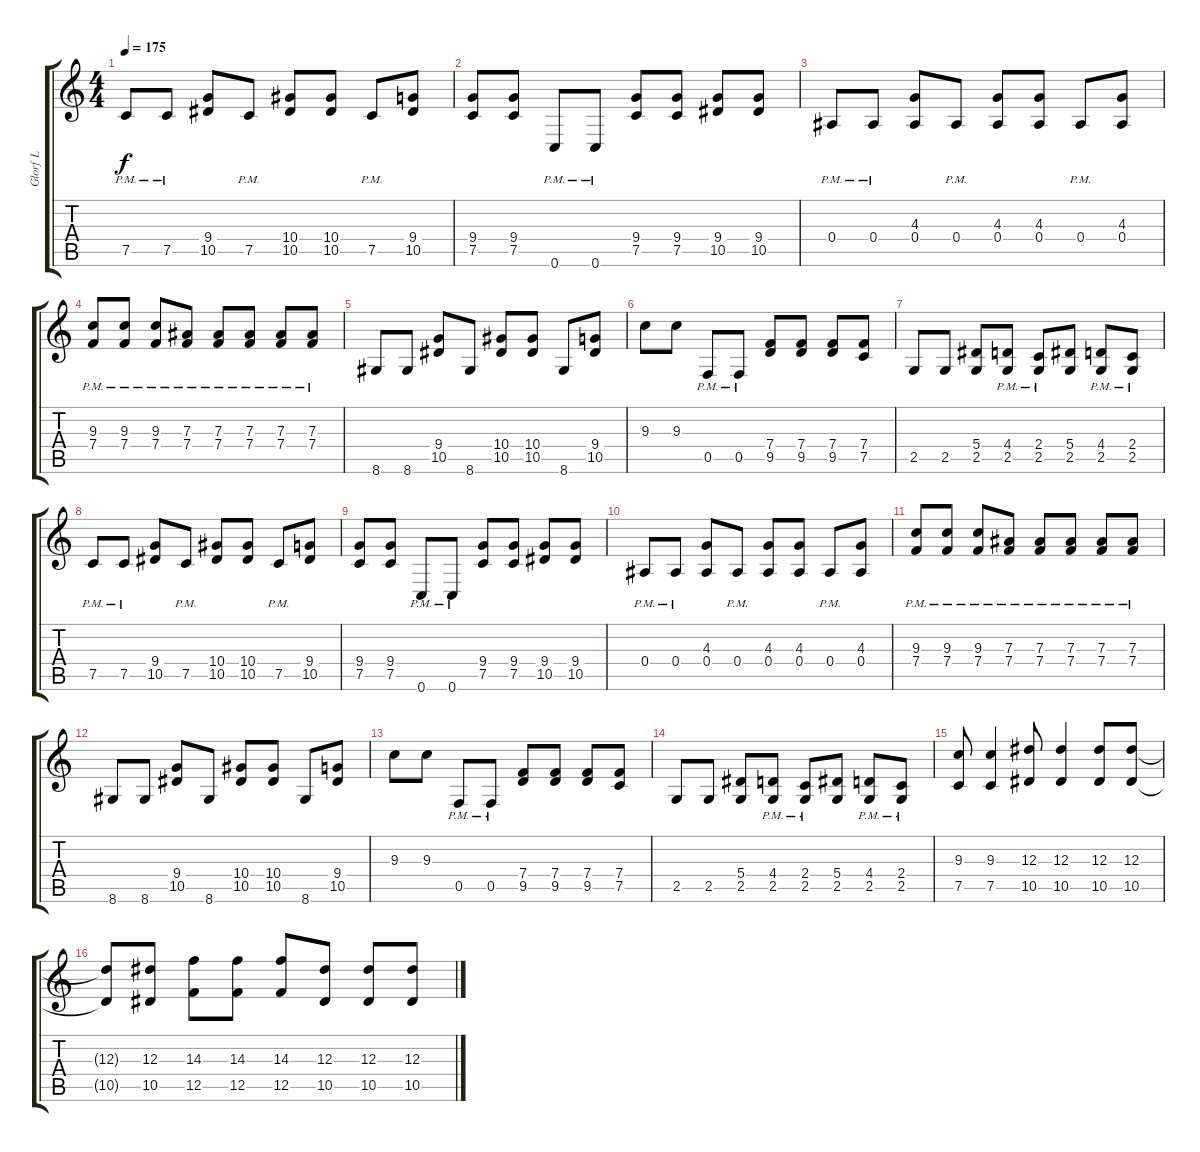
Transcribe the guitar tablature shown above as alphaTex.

\track ("Glorf L" "Glorf L") {instrument distortionguitar}
\staff {score tabs}
\tuning (C4 G3 Eb3 Bb2 F2 C2) {hide}
\ts (4 4)
\tempo 175
\clef g2
\ks c
7.5{pm}.8{dy f} 7.5{pm}.8 (9.4 10.5).8 7.5{pm}.8 (10.4 10.5).8 (10.4 10.5).8 7.5{pm}.8 (9.4 10.5).8 |
(9.4 7.5).8 (9.4 7.5).8 0.6{pm}.8 0.6{pm}.8 (9.4 7.5).8 (9.4 7.5).8 (9.4 10.5).8 (9.4 10.5).8 |
0.4{pm}.8 0.4{pm}.8 (4.3 0.4).8 0.4{pm}.8 (4.3 0.4).8 (4.3 0.4).8 0.4{pm}.8 (4.3 0.4).8 |
(9.3{pm} 7.4{pm}).8 (9.3{pm} 7.4{pm}).8 (9.3{pm} 7.4{pm}).8 (7.3{pm} 7.4{pm}).8 (7.3{pm} 7.4{pm}).8 (7.3{pm} 7.4{pm}).8 (7.3{pm} 7.4{pm}).8 (7.3{pm} 7.4{pm}).8 |
8.6.8 8.6.8 (9.4 10.5).8 8.6.8 (10.4 10.5).8 (10.4 10.5).8 8.6.8 (9.4 10.5).8 |
9.3.8 9.3.8 0.5{pm}.8 0.5{pm}.8 (7.4 9.5).8 (7.4 9.5).8 (7.4 9.5).8 (7.4 7.5).8 |
2.5.8 2.5.8 (5.4 2.5).8 (4.4{pm} 2.5{pm}).8 (2.4{pm} 2.5{pm}).8 (5.4 2.5).8 (4.4{pm} 2.5{pm}).8 (2.4{pm} 2.5{pm}).8 |
7.5{pm}.8 7.5{pm}.8 (9.4 10.5).8 7.5{pm}.8 (10.4 10.5).8 (10.4 10.5).8 7.5{pm}.8 (9.4 10.5).8 |
(9.4 7.5).8 (9.4 7.5).8 0.6{pm}.8 0.6{pm}.8 (9.4 7.5).8 (9.4 7.5).8 (9.4 10.5).8 (9.4 10.5).8 |
0.4{pm}.8 0.4{pm}.8 (4.3 0.4).8 0.4{pm}.8 (4.3 0.4).8 (4.3 0.4).8 0.4{pm}.8 (4.3 0.4).8 |
(9.3{pm} 7.4{pm}).8 (9.3{pm} 7.4{pm}).8 (9.3{pm} 7.4{pm}).8 (7.3{pm} 7.4{pm}).8 (7.3{pm} 7.4{pm}).8 (7.3{pm} 7.4{pm}).8 (7.3{pm} 7.4{pm}).8 (7.3{pm} 7.4{pm}).8 |
8.6.8 8.6.8 (9.4 10.5).8 8.6.8 (10.4 10.5).8 (10.4 10.5).8 8.6.8 (9.4 10.5).8 |
9.3.8 9.3.8 0.5{pm}.8 0.5{pm}.8 (7.4 9.5).8 (7.4 9.5).8 (7.4 9.5).8 (7.4 7.5).8 |
2.5.8 2.5.8 (5.4 2.5).8 (4.4{pm} 2.5{pm}).8 (2.4{pm} 2.5{pm}).8 (5.4 2.5).8 (4.4{pm} 2.5{pm}).8 (2.4{pm} 2.5{pm}).8 |
(9.3 7.5).8 (9.3 7.5).4 (12.3 10.5).8 (12.3 10.5).4 (12.3 10.5).8 (12.3 10.5).8 |
(12.3{t} 10.5{t}).8 (12.3 10.5).8 (14.3 12.5).8 (14.3 12.5).8 (14.3 12.5).8 (12.3 10.5).8 (12.3 10.5).8 (12.3 10.5).8
